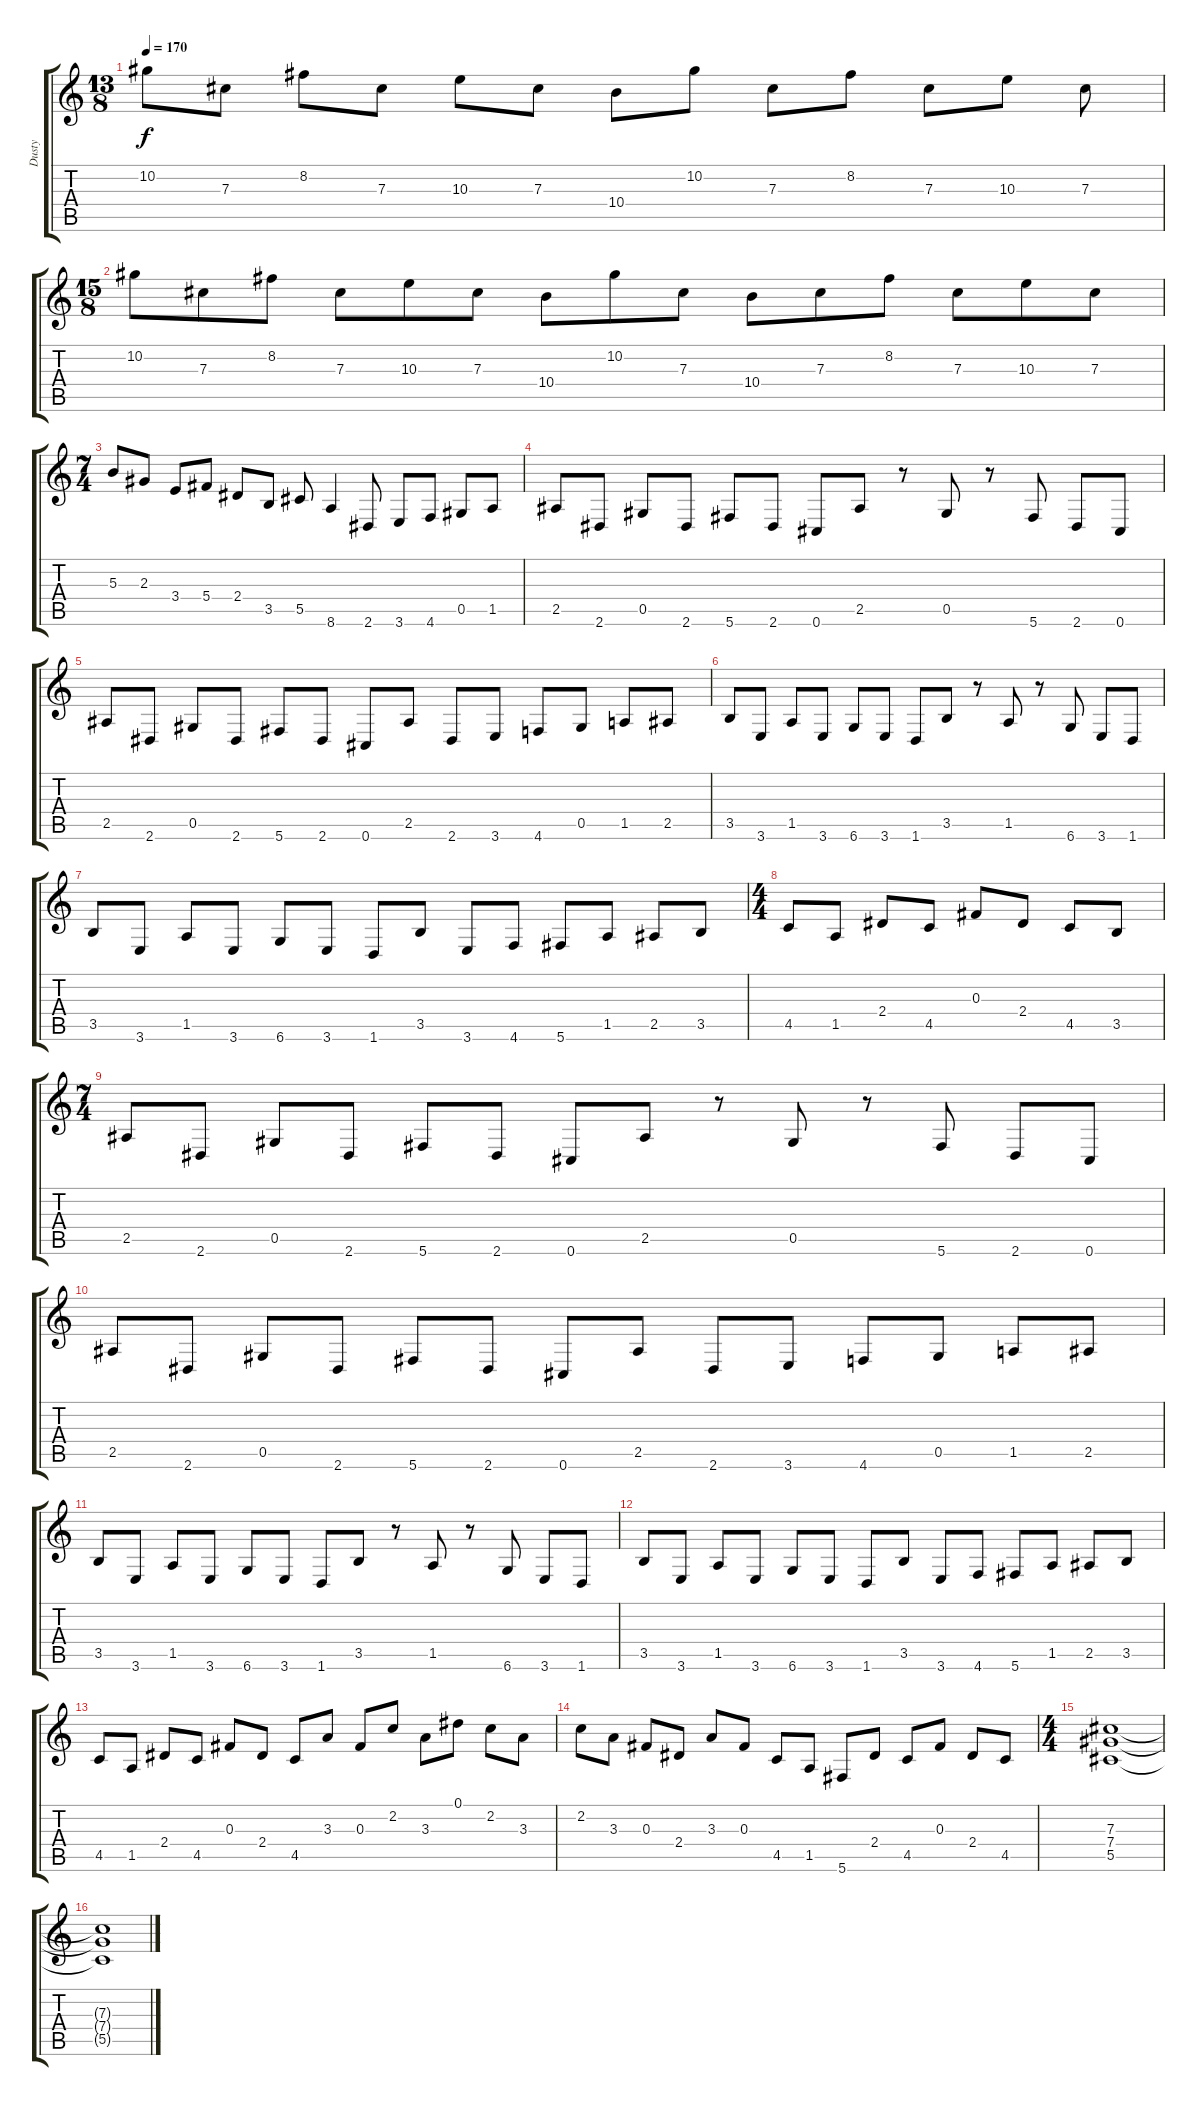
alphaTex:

\track ("Dusty" "Dusty") {instrument overdrivenguitar}
\staff {score tabs}
\tuning (Eb4 Bb3 Gb3 Db3 Ab2 Db2) {hide}
\ts (13 8)
\tempo 170
\clef g2
\ks c
10.2.8{dy f} 7.3.8 8.2.8 7.3.8 10.3.8 7.3.8 10.4.8 10.2.8 7.3.8 8.2.8 7.3.8 10.3.8 7.3.8 |
\ts (15 8)
10.2.8 7.3.8 8.2.8 7.3.8 10.3.8 7.3.8 10.4.8 10.2.8 7.3.8 10.4.8 7.3.8 8.2.8 7.3.8 10.3.8 7.3.8 |
\ts (7 4)
5.3.8 2.3.8 3.4.8 5.4.8 2.4.8 3.5.8 5.5.8 8.6.4 2.6.8 3.6.8 4.6.8 0.5.8 1.5.8 |
2.5.8 2.6.8 0.5.8 2.6.8 5.6.8 2.6.8 0.6.8 2.5.8 r.8 0.5.8 r.8 5.6.8 2.6.8 0.6.8 |
2.5.8 2.6.8 0.5.8 2.6.8 5.6.8 2.6.8 0.6.8 2.5.8 2.6.8 3.6.8 4.6.8 0.5.8 1.5.8 2.5.8 |
3.5.8 3.6.8 1.5.8 3.6.8 6.6.8 3.6.8 1.6.8 3.5.8 r.8 1.5.8 r.8 6.6.8 3.6.8 1.6.8 |
3.5.8 3.6.8 1.5.8 3.6.8 6.6.8 3.6.8 1.6.8 3.5.8 3.6.8 4.6.8 5.6.8 1.5.8 2.5.8 3.5.8 |
\ts (4 4)
4.5.8 1.5.8 2.4.8 4.5.8 0.3.8 2.4.8 4.5.8 3.5.8 |
\ts (7 4)
2.5.8 2.6.8 0.5.8 2.6.8 5.6.8 2.6.8 0.6.8 2.5.8 r.8 0.5.8 r.8 5.6.8 2.6.8 0.6.8 |
2.5.8 2.6.8 0.5.8 2.6.8 5.6.8 2.6.8 0.6.8 2.5.8 2.6.8 3.6.8 4.6.8 0.5.8 1.5.8 2.5.8 |
3.5.8 3.6.8 1.5.8 3.6.8 6.6.8 3.6.8 1.6.8 3.5.8 r.8 1.5.8 r.8 6.6.8 3.6.8 1.6.8 |
3.5.8 3.6.8 1.5.8 3.6.8 6.6.8 3.6.8 1.6.8 3.5.8 3.6.8 4.6.8 5.6.8 1.5.8 2.5.8 3.5.8 |
4.5.8 1.5.8 2.4.8 4.5.8 0.3.8 2.4.8 4.5.8 3.3.8 0.3.8 2.2.8 3.3.8 0.1.8 2.2.8 3.3.8 |
2.2.8 3.3.8 0.3.8 2.4.8 3.3.8 0.3.8 4.5.8 1.5.8 5.6.8 2.4.8 4.5.8 0.3.8 2.4.8 4.5.8 |
\ts (4 4)
(7.3 7.4 5.5).1 |
(7.3{t} 7.4{t} 5.5{t}).1
